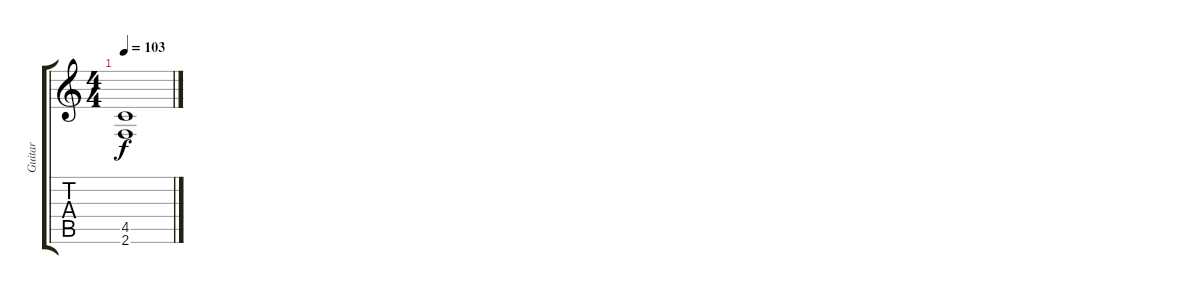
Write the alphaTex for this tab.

\track ("Guitar" "Guitar") {instrument overdrivenguitar}
\staff {score tabs}
\tuning (Eb4 Bb3 Gb3 Db3 Ab2 Eb2) {hide}
\ts (4 4)
\tempo 103
\clef g2
\ks c
(4.5 2.6).1{dy f}
